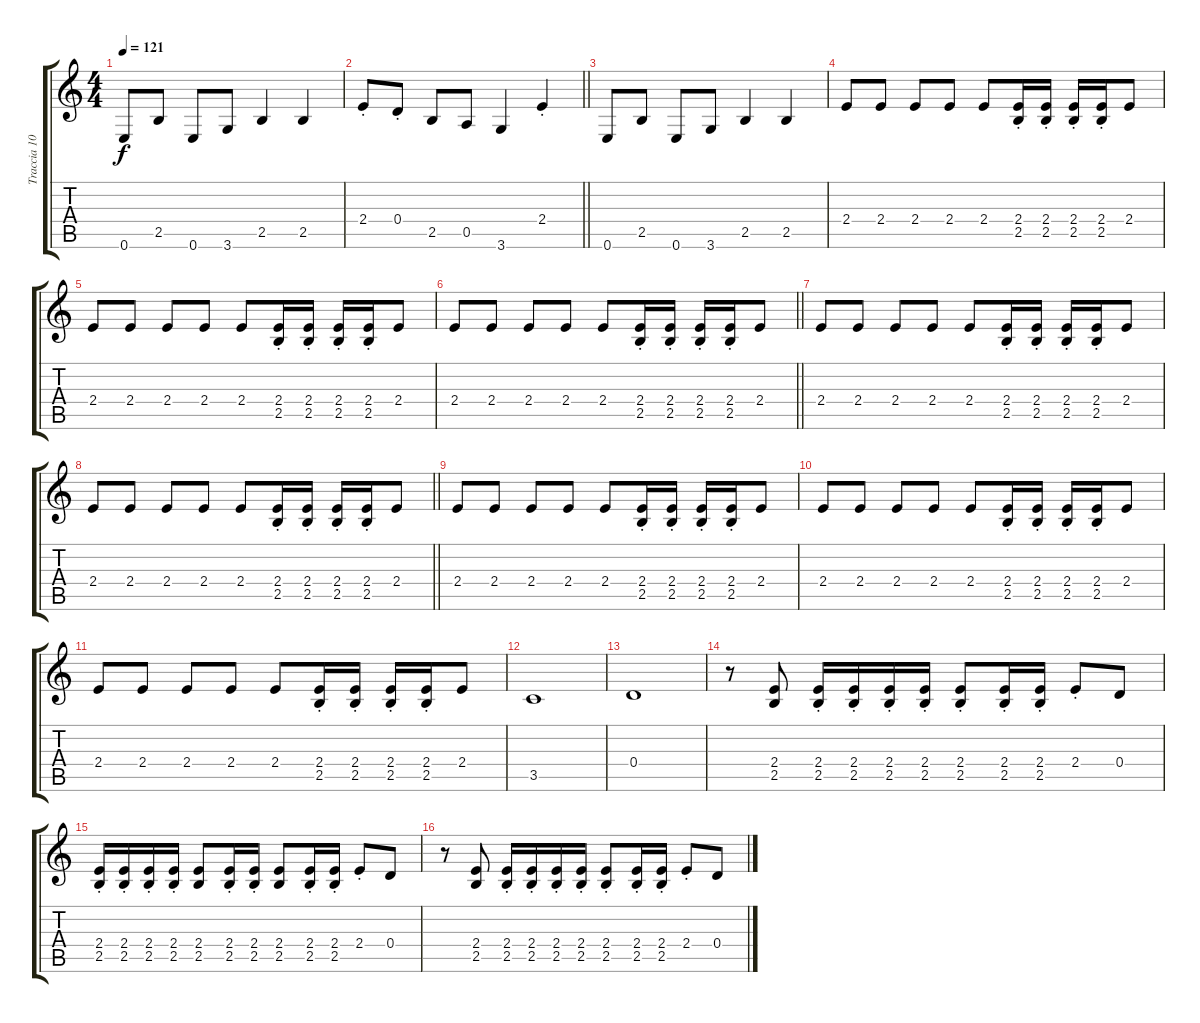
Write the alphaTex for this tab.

\track ("Traccia 10" "Traccia 10") {instrument overdrivenguitar}
\staff {score tabs}
\tuning (E4 B3 G3 D3 A2 E2) {hide}
\ts (4 4)
\tempo 121
\clef g2
\ks c
0.6.8{dy f} 2.5.8 0.6.8 3.6.8 2.5.4 2.5.4 |
\barLineRight lightlight
2.4{st}.8 0.4{st}.8 2.5.8 0.5.8 3.6.4 2.4{st}.4 |
0.6.8 2.5.8 0.6.8 3.6.8 2.5.4 2.5.4 |
2.4.8 2.4.8 2.4.8 2.4.8 2.4.8 (2.4{st} 2.5{st}).16 (2.4{st} 2.5{st}).16 (2.4{st} 2.5{st}).16 (2.4{st} 2.5{st}).16 2.4.8 |
2.4.8 2.4.8 2.4.8 2.4.8 2.4.8 (2.4{st} 2.5{st}).16 (2.4{st} 2.5{st}).16 (2.4{st} 2.5{st}).16 (2.4{st} 2.5{st}).16 2.4.8 |
\barLineRight lightlight
2.4.8 2.4.8 2.4.8 2.4.8 2.4.8 (2.4{st} 2.5{st}).16 (2.4{st} 2.5{st}).16 (2.4{st} 2.5{st}).16 (2.4{st} 2.5{st}).16 2.4.8 |
2.4.8 2.4.8 2.4.8 2.4.8 2.4.8 (2.4{st} 2.5{st}).16 (2.4{st} 2.5{st}).16 (2.4{st} 2.5{st}).16 (2.4{st} 2.5{st}).16 2.4.8 |
\barLineRight lightlight
2.4.8 2.4.8 2.4.8 2.4.8 2.4.8 (2.4{st} 2.5{st}).16 (2.4{st} 2.5{st}).16 (2.4{st} 2.5{st}).16 (2.4{st} 2.5{st}).16 2.4.8 |
2.4.8 2.4.8 2.4.8 2.4.8 2.4.8 (2.4{st} 2.5{st}).16 (2.4{st} 2.5{st}).16 (2.4{st} 2.5{st}).16 (2.4{st} 2.5{st}).16 2.4.8 |
2.4.8 2.4.8 2.4.8 2.4.8 2.4.8 (2.4{st} 2.5{st}).16 (2.4{st} 2.5{st}).16 (2.4{st} 2.5{st}).16 (2.4{st} 2.5{st}).16 2.4.8 |
2.4.8 2.4.8 2.4.8 2.4.8 2.4.8 (2.4{st} 2.5{st}).16 (2.4{st} 2.5{st}).16 (2.4{st} 2.5{st}).16 (2.4{st} 2.5{st}).16 2.4.8 |
3.5.1 |
0.4.1 |
r.8 (2.4 2.5).8 (2.4{st} 2.5{st}).16 (2.4{st} 2.5{st}).16 (2.4{st} 2.5{st}).16 (2.4{st} 2.5{st}).16 (2.4 2.5{st}).8 (2.4{st} 2.5{st}).16 (2.4{st} 2.5{st}).16 2.4{st}.8 0.4.8 |
(2.4{st} 2.5{st}).16 (2.4{st} 2.5{st}).16 (2.4{st} 2.5{st}).16 (2.4{st} 2.5{st}).16 (2.4 2.5).8 (2.4{st} 2.5{st}).16 (2.4{st} 2.5{st}).16 (2.4 2.5).8 (2.4{st} 2.5{st}).16 (2.4{st} 2.5{st}).16 2.4{st}.8 0.4.8 |
r.8 (2.4 2.5).8 (2.4{st} 2.5{st}).16 (2.4{st} 2.5{st}).16 (2.4{st} 2.5{st}).16 (2.4{st} 2.5{st}).16 (2.4 2.5{st}).8 (2.4{st} 2.5{st}).16 (2.4{st} 2.5{st}).16 2.4{st}.8 0.4.8
